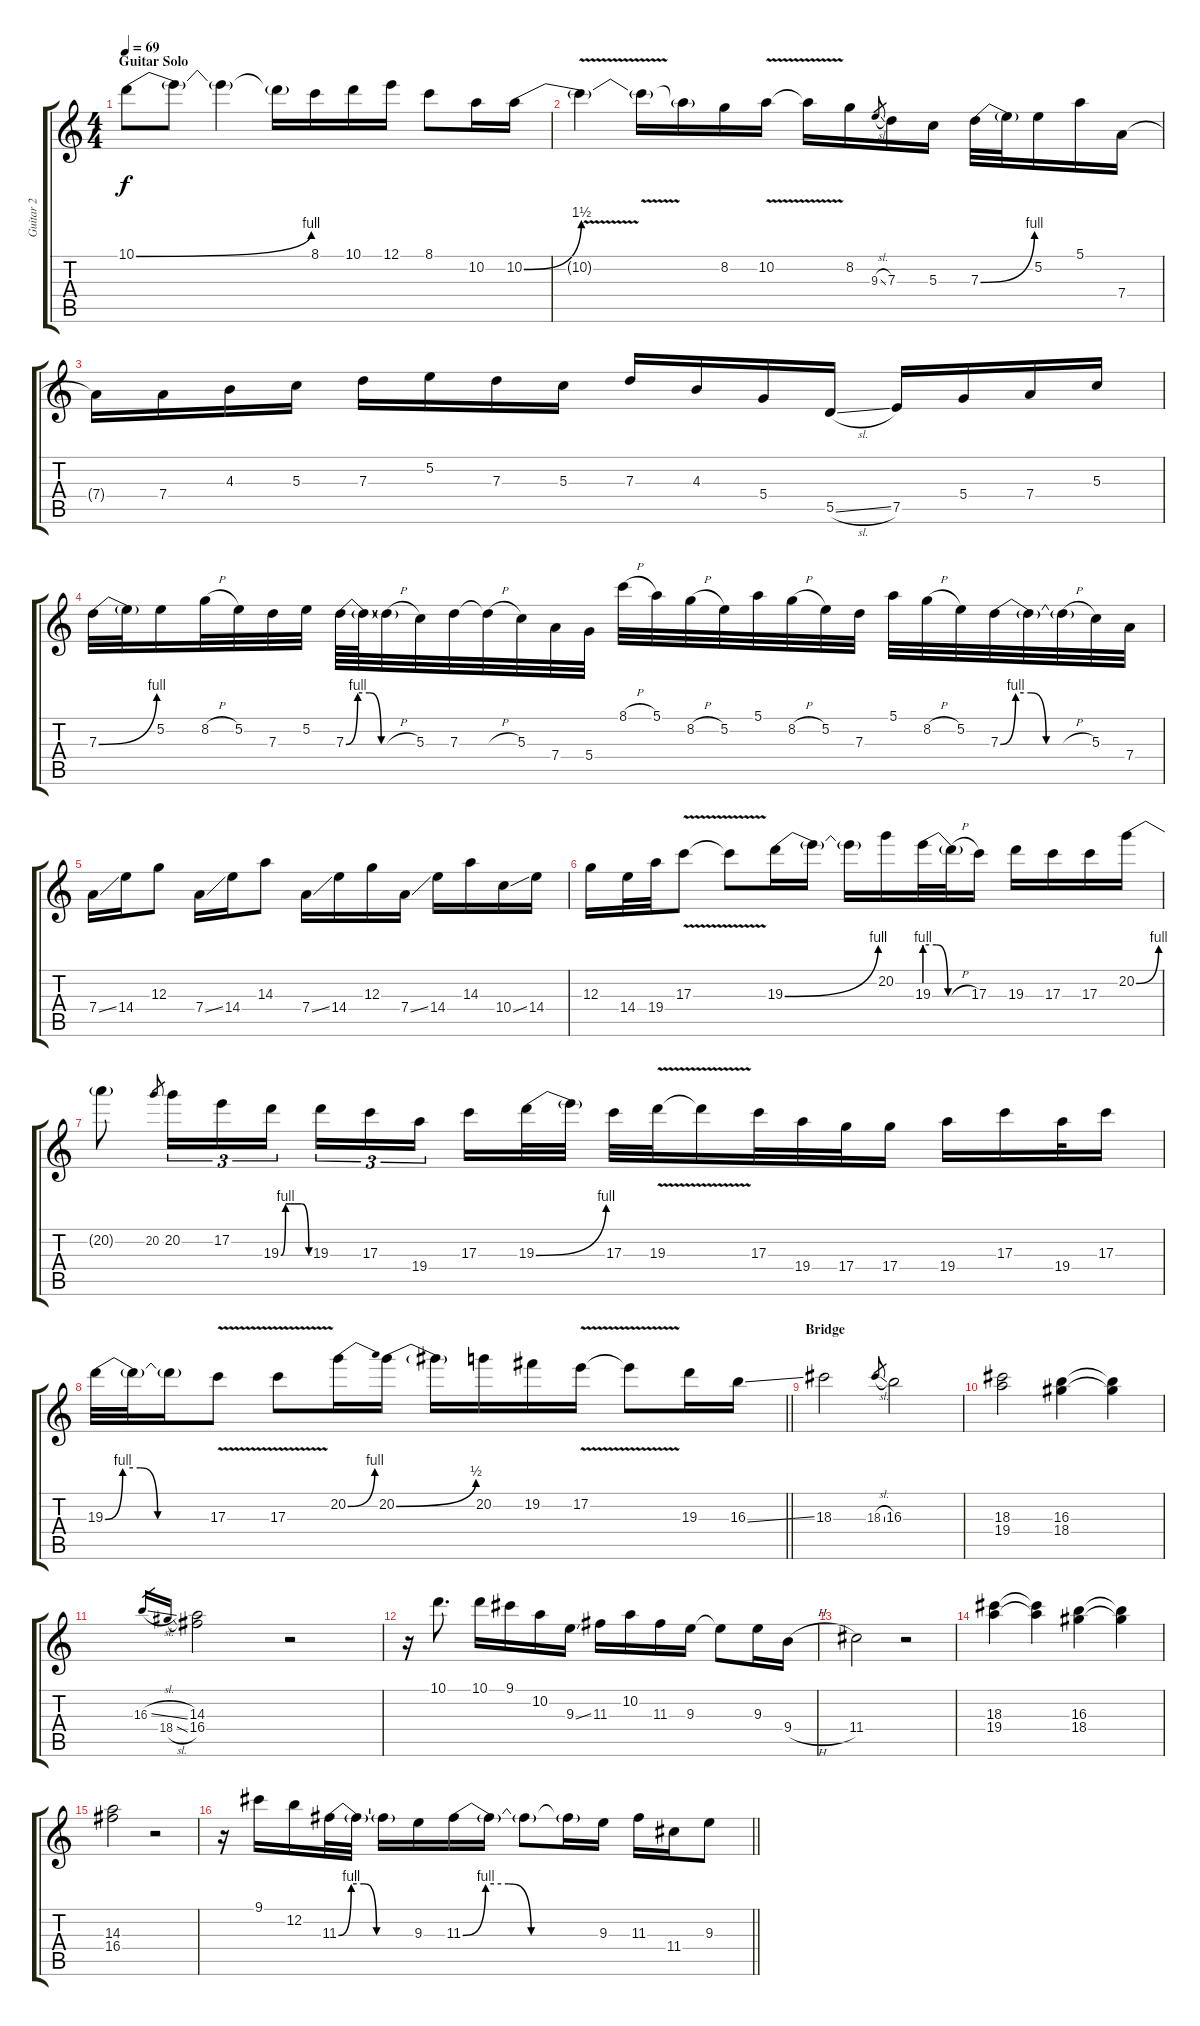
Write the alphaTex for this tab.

\track ("Guitar 2" "Guitar 2") {instrument distortionguitar}
\staff {score tabs}
\tuning (E4 B3 G3 D3 A2 E2) {hide}
\ts (4 4)
\section ("" "Guitar Solo")
\tempo 69
\clef g2
\ks c
10.1{be (bend 0 0 60 4)}.8{dy f} 10.1{t}.8 10.1{t}.4 10.1{t}.16 8.1.16 10.1.16 12.1.16 8.1.8 10.2.16 10.2{be (bend 0 0 60 6)}.16 |
10.2{v t}.4 10.2{t}.16 10.2{t}.16 8.2.16 10.2{v}.16 10.2{t}.16 8.2.16 9.3{sl}.8{gr} 7.3.16 5.3.16 7.3{be (bend 0 0 60 4)}.32 7.3{t}.32 5.2.16 5.1.16 7.4.16 |
7.4{t}.16 7.4.16 4.3.16 5.3.16 7.3.16 5.2.16 7.3.16 5.3.16 7.3.16 4.3.16 5.4.16 5.5{sl}.16 7.5.16 5.4.16 7.4.16 5.3.16 |
7.3{be (bend 0 0 60 4)}.32 7.3{t}.32 5.2.16 8.2{h}.32 5.2.32 7.3.32 5.2.32 7.3{be (custom 0 0 10 4 20 4 30 0 60 0)}.64 7.3{t}.64 7.3{h t}.32 5.3.32 7.3.32 7.3{h t}.32 5.3.32 7.4.32 5.4.32 8.1{h}.32 5.1.32 8.2{h}.32 5.2.32 5.1.32 8.2{h}.32 5.2.32 7.3.32 5.1.32 8.2{h}.32 5.2.32 7.3{be (custom 0 0 10 4 20 4 30 0 60 0)}.32 7.3{t}.32 7.3{h t}.32 5.3.32 7.4.32 |
7.4{ss}.16 14.4.16 12.3.8 7.4{ss}.16 14.4.16 14.3.8 7.4{ss}.16 14.4.16 12.3.16 7.4{ss}.16 14.4.16 14.3.16 10.4{ss}.16 14.4.16 |
12.3.16 14.4.32 19.4.32 17.3{v}.8 17.3{t}.8 19.3{be (bend 0 0 60 4)}.16 19.3{t}.16 19.3{t}.16 20.2.16 19.3{be (custom 0 4 15 4 30 0 60 0)}.32 19.3{h t}.32 17.3.16 19.3.16 17.3.16 17.3.16 20.2{be (bend 0 0 60 4)}.16 |
20.2{t}.8 20.2.8{gr} 20.2.16{tu (3 2)} 17.2.16{tu (3 2)} 19.3{be (custom 0 0 10 4 20 4 30 4 44 4 60 0)}.16{tu (3 2)} 19.3.16{tu (3 2)} 17.3.16{tu (3 2)} 19.4.16{tu (3 2) beam splitsecondary} 17.3.16 19.3{be (bend 0 0 60 4)}.32 19.3{t}.32 17.3.32 19.3{v}.32 19.3{t}.16 17.3.32 19.4.32 17.4.32 17.4.16 19.4.16 17.3.16 19.4.32 17.3.16 |
\barLineRight lightlight
19.3{be (custom 0 0 10 4 20 4 30 0 60 0)}.32 19.3{t}.32 19.3{t}.16 17.3{v}.8 17.3{v}.8 20.2{be (bend 0 0 60 4)}.16 20.2{be (bend 0 0 60 2)}.16 20.2{t}.16 20.2.16 19.2.16 17.2{v}.16 17.2{t}.8 19.3.16 16.3{ss}.16 |
\section ("" "Bridge")
18.3.2 18.3{sl}.8{gr} 16.3.2 |
(18.3 19.4).2 (16.3 18.4).4 (16.3{t} 18.4{t}).4 |
16.3{sl}.16{gr} 18.4{sl}.16{gr} (14.3 16.4).2 r.2 |
r.16 10.1.8{d} 10.1.16 9.1.16 10.2.16 9.3{ss}.16 11.3.16 10.2.16 11.3.16 9.3.16 9.3{t}.8 9.3.16 9.4{h}.16 |
11.4.2 r.2 |
(18.3 19.4).4 (18.3{t} 19.4{t}).4 (16.3 18.4).4 (16.3{t} 18.4{t}).4 |
(14.3 16.4).2 r.2 |
\barLineRight lightlight
r.16 9.1.16 12.2.16 11.3{be (custom 0 0 10 4 20 4 30 0 60 0)}.32 11.3{t}.32 11.3{t}.16 9.3.16 11.3{be (custom 0 0 10 4 20 4 30 0 60 0)}.16 11.3{t}.16 11.3{t}.8 11.3{t}.16 9.3.16 11.3.16 11.4.16 9.3.8
